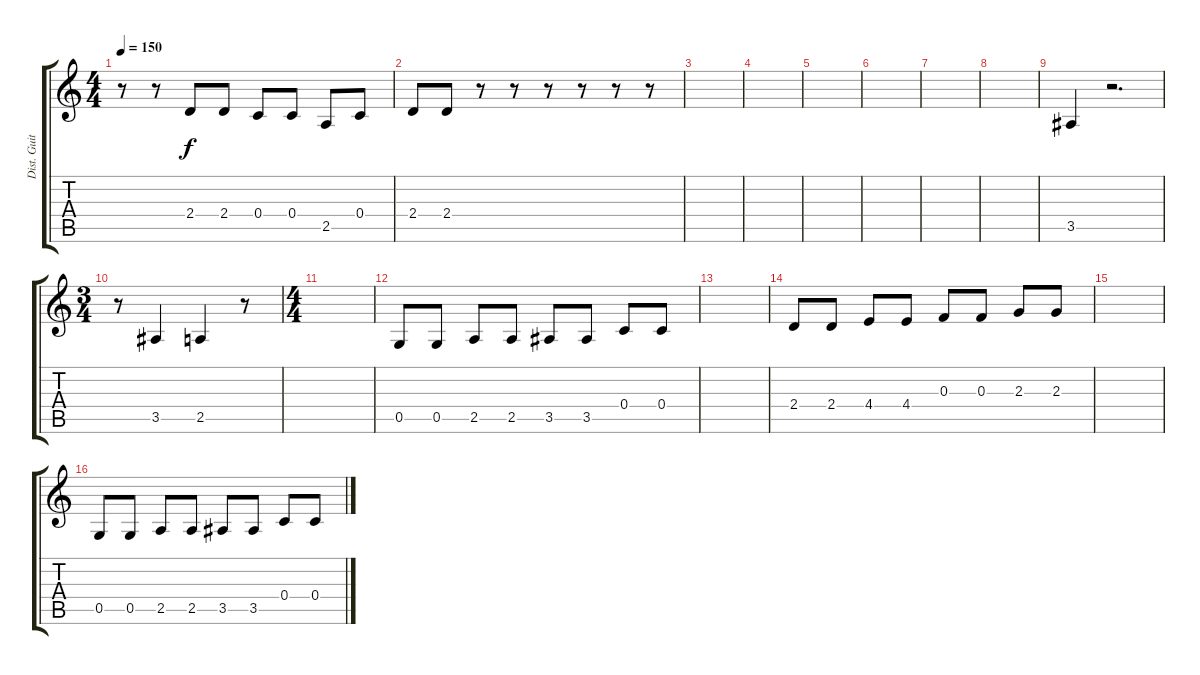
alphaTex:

\track ("Dist. Guitar" "Dist. Guit") {instrument distortionguitar}
\staff {score tabs}
\tuning (D4 A3 F3 C3 G2 D2) {hide}
\ts (4 4)
\tempo 150
\clef g2
\ks c
r.8{dy f} r.8 2.4.8 2.4.8 0.4.8 0.4.8 2.5.8 0.4.8 |
2.4.8 2.4.8 r.8 r.8 r.8 r.8 r.8 r.8 |
|
|
|
|
|
|
3.5.4{volume 8} r.2{d} |
\ts (3 4)
r.8 3.5.4 2.5.4 r.8 |
\ts (4 4)
|
0.5.8 0.5.8 2.5.8 2.5.8 3.5.8 3.5.8 0.4.8 0.4.8 |
|
2.4.8 2.4.8 4.4.8 4.4.8 0.3.8 0.3.8 2.3.8 2.3.8 |
|
0.5.8 0.5.8 2.5.8 2.5.8 3.5.8 3.5.8 0.4.8 0.4.8
